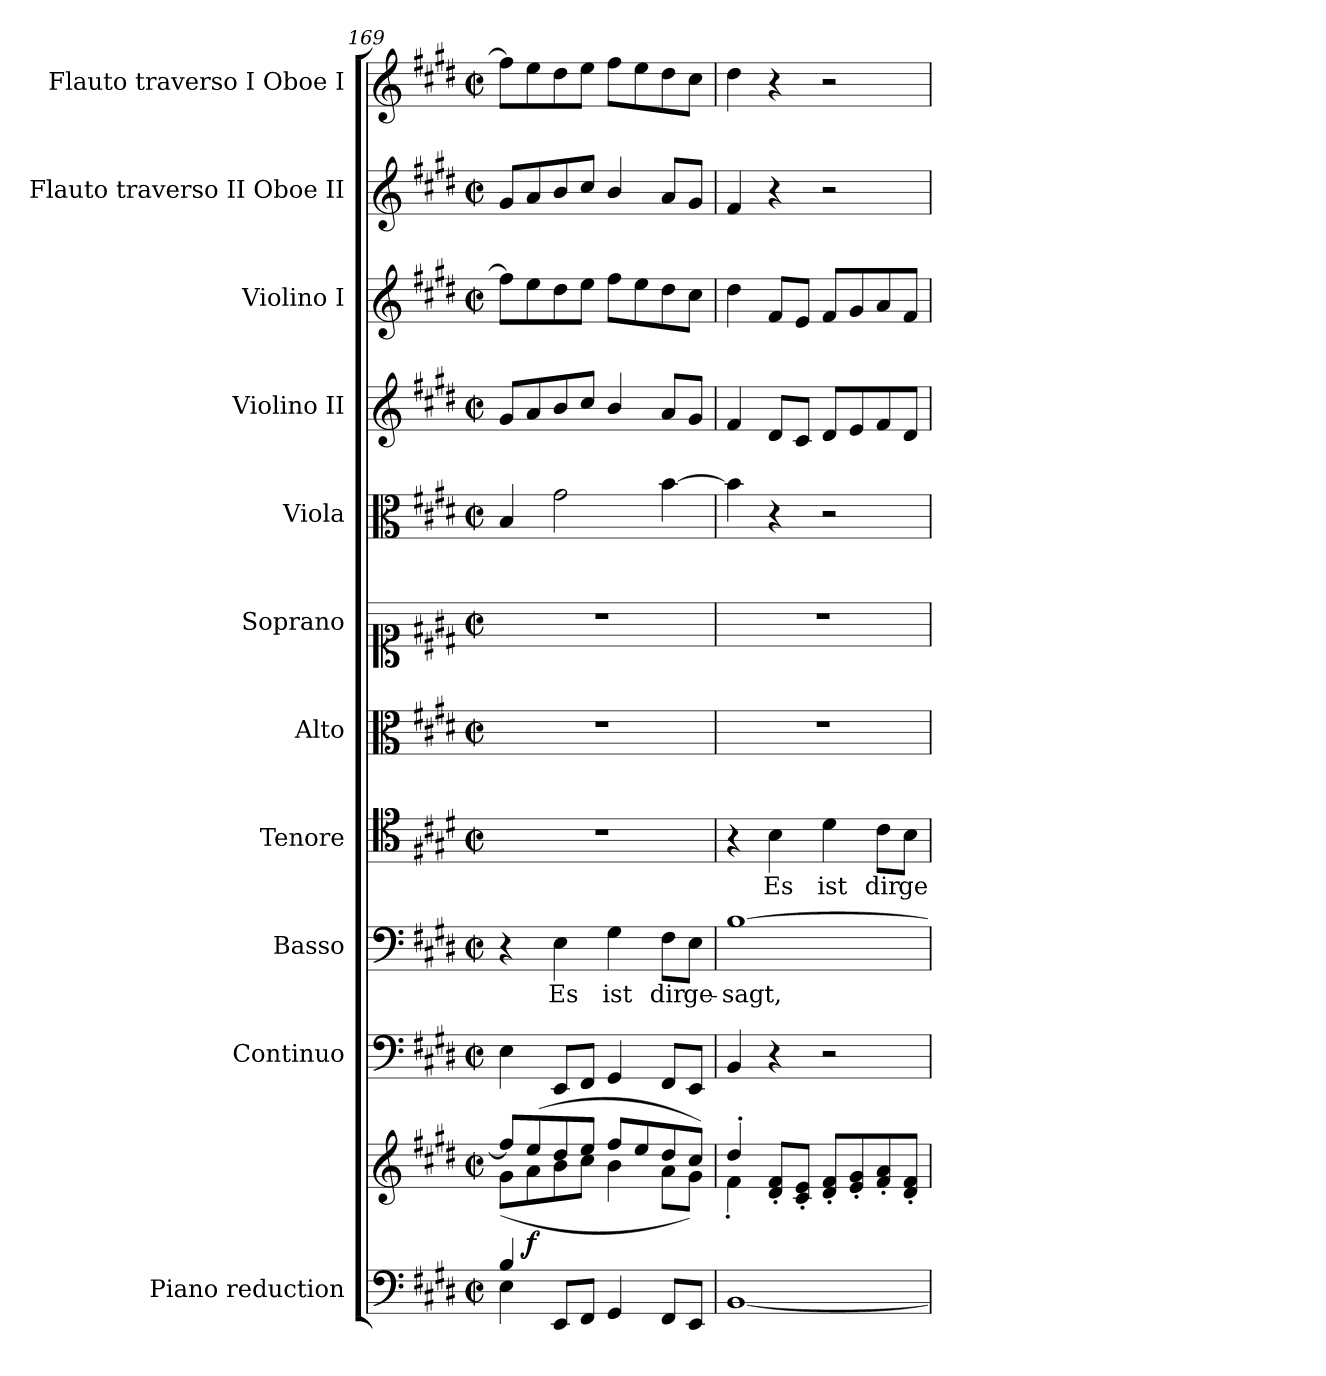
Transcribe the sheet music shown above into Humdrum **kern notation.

**kern	**kern	**dynam	**kern	**kern	**text	**kern	**text	**kern	**kern	**kern	**kern	**kern	**kern	**kern
*part11	*part11	*part11	*part10	*part9	*part9	*part8	*part8	*part7	*part6	*part5	*part4	*part3	*part2	*part1
*staff12	*staff11	*staff11/12	*staff10	*staff9	*staff9	*staff8	*staff8	*staff7	*staff6	*staff5	*staff4	*staff3	*staff2	*staff1
*I"Piano reduction	*	*	*I"Continuo	*I"Basso	*	*I"Tenore	*	*I"Alto	*I"Soprano	*I"Viola	*I"Violino II	*I"Violino I	*I"Flauto traverso II Oboe II	*I"Flauto traverso I Oboe I
*I'Pno	*	*	*	*	*	*	*	*	*	*	*	*	*I'Ob	*I'Ob
*clefF4	*clefG2	*	*clefF4	*clefF4	*	*clefC4	*	*clefC3	*clefC1	*clefC3	*clefG2	*clefG2	*clefG2	*clefG2
*k[f#c#g#d#]	*k[f#c#g#d#]	*	*k[f#c#g#d#]	*k[f#c#g#d#]	*	*k[f#c#g#d#]	*	*k[f#c#g#d#]	*k[f#c#g#d#]	*k[f#c#g#d#]	*k[f#c#g#d#]	*k[f#c#g#d#]	*k[f#c#g#d#]	*k[f#c#g#d#]
*M2/2	*M2/2	*	*M2/2	*M2/2	*	*M2/2	*	*M2/2	*M2/2	*M2/2	*M2/2	*M2/2	*M2/2	*M2/2
*met(c|)	*met(c|)	*	*met(c|)	*met(c|)	*	*met(c|)	*	*met(c|)	*met(c|)	*met(c|)	*met(c|)	*met(c|)	*met(c|)	*met(c|)
=169	=169	=169	=169	=169	=169	=169	=169	=169	=169	=169	=169	=169	=169	=169
*^	*^	*	*	*	*	*	*	*	*	*	*	*	*	*
4B/	4E\	8ff#/L]	(<8g#\L	.	4E\	4r	.	1r	.	1r	1r	4B/	8g#/L	8ff#\L]	8g#/L	8ff#\L]
!	!	!	!	!LO:DY:b	!	!	!	!	!	!	!	!	!	!	!	!
.	.	(>8ee/	8a\	f	.	.	.	.	.	.	.	.	8a/	8ee\	8a/	8ee\
!	!	!	!	!	!	!	!LO:LY:b	!	!	!	!	!	!	!	!	!
8EE/L	4ryy	8dd#/	8b\	.	8EE/L	4E\	Es	.	.	.	.	2g#\	8b/	8dd#\	8b/	8dd#\
8FF#/J	.	8ee/J	8cc#\J	.	8FF#/J	.	.	.	.	.	.	.	8cc#/J	8ee\J	8cc#/J	8ee\J
!	!	!	!	!	!	!	!LO:LY:b	!	!	!	!	!	!	!	!	!
4GG#/	2ryy	8ff#/L	4b\	.	4GG#/	4G#\	ist	.	.	.	.	.	4b/	8ff#\L	4b/	8ff#\L
.	.	8ee/	.	.	.	.	.	.	.	.	.	.	.	8ee\	.	8ee\
!	!	!	!	!	!	!	!LO:LY:b	!	!	!	!	!	!	!	!	!
8FF#/L	.	8dd#/	8a\L	.	8FF#/L	8F#\L	dir	.	.	.	.	[4b\	8a/L	8dd#\	8a/L	8dd#\
!	!	!	!	!	!	!	!LO:LY:b	!	!	!	!	!	!	!	!	!
8EE/J	.	8cc#/J)	8g#\J)	.	8EE/J	8E\J	ge-	.	.	.	.	.	8g#/J	8cc#\J	8g#/J	8cc#\J
*v	*v	*	*	*	*	*	*	*	*	*	*	*	*	*	*	*
=170	=170	=170	=170	=170	=170	=170	=170	=170	=170	=170	=170	=170	=170	=170	=170
!	!	!	!	!	!	!LO:LY:b	!	!	!	!	!	!	!	!	!
[1BB	4dd#'/	4f#'\	.	4BB/	[1B	sagt,	4r	.	1r	1r	4b\]	4f#/	4dd#\	4f#/	4dd#\
!	!	!	!	!	!	!	!	!LO:LY:b	!	!	!	!	!	!	!
.	8d#/' 8f#/'L	4ryy	.	4r	.	.	4B\	Es	.	.	4r	8d#/L	8f#/L	4r	4r
.	8c#/' 8e/'J	.	.	.	.	.	.	.	.	.	.	8c#/J	8e/J	.	.
!	!	!	!	!	!	!	!	!LO:LY:b	!	!	!	!	!	!	!
.	8d#/' 8f#/'L	2ryy	.	2r	.	.	4d#\	ist	.	.	2r	8d#/L	8f#/L	2r	2r
.	8e/' 8g#/'	.	.	.	.	.	.	.	.	.	.	8e/	8g#/	.	.
!	!	!	!	!	!	!	!	!LO:LY:b	!	!	!	!	!	!	!
.	8f#/' 8a/'	.	.	.	.	.	8c#\L	dir	.	.	.	8f#/	8a/	.	.
!	!	!	!	!	!	!	!	!LO:LY:b	!	!	!	!	!	!	!
.	8d#/' 8f#/'J	.	.	.	.	.	8B\J	ge-	.	.	.	8d#/J	8f#/J	.	.
*	*v	*v	*	*	*	*	*	*	*	*	*	*	*	*	*
=	=	=	=	=	=	=	=	=	=	=	=	=	=	=
*-	*-	*-	*-	*-	*-	*-	*-	*-	*-	*-	*-	*-	*-	*-
